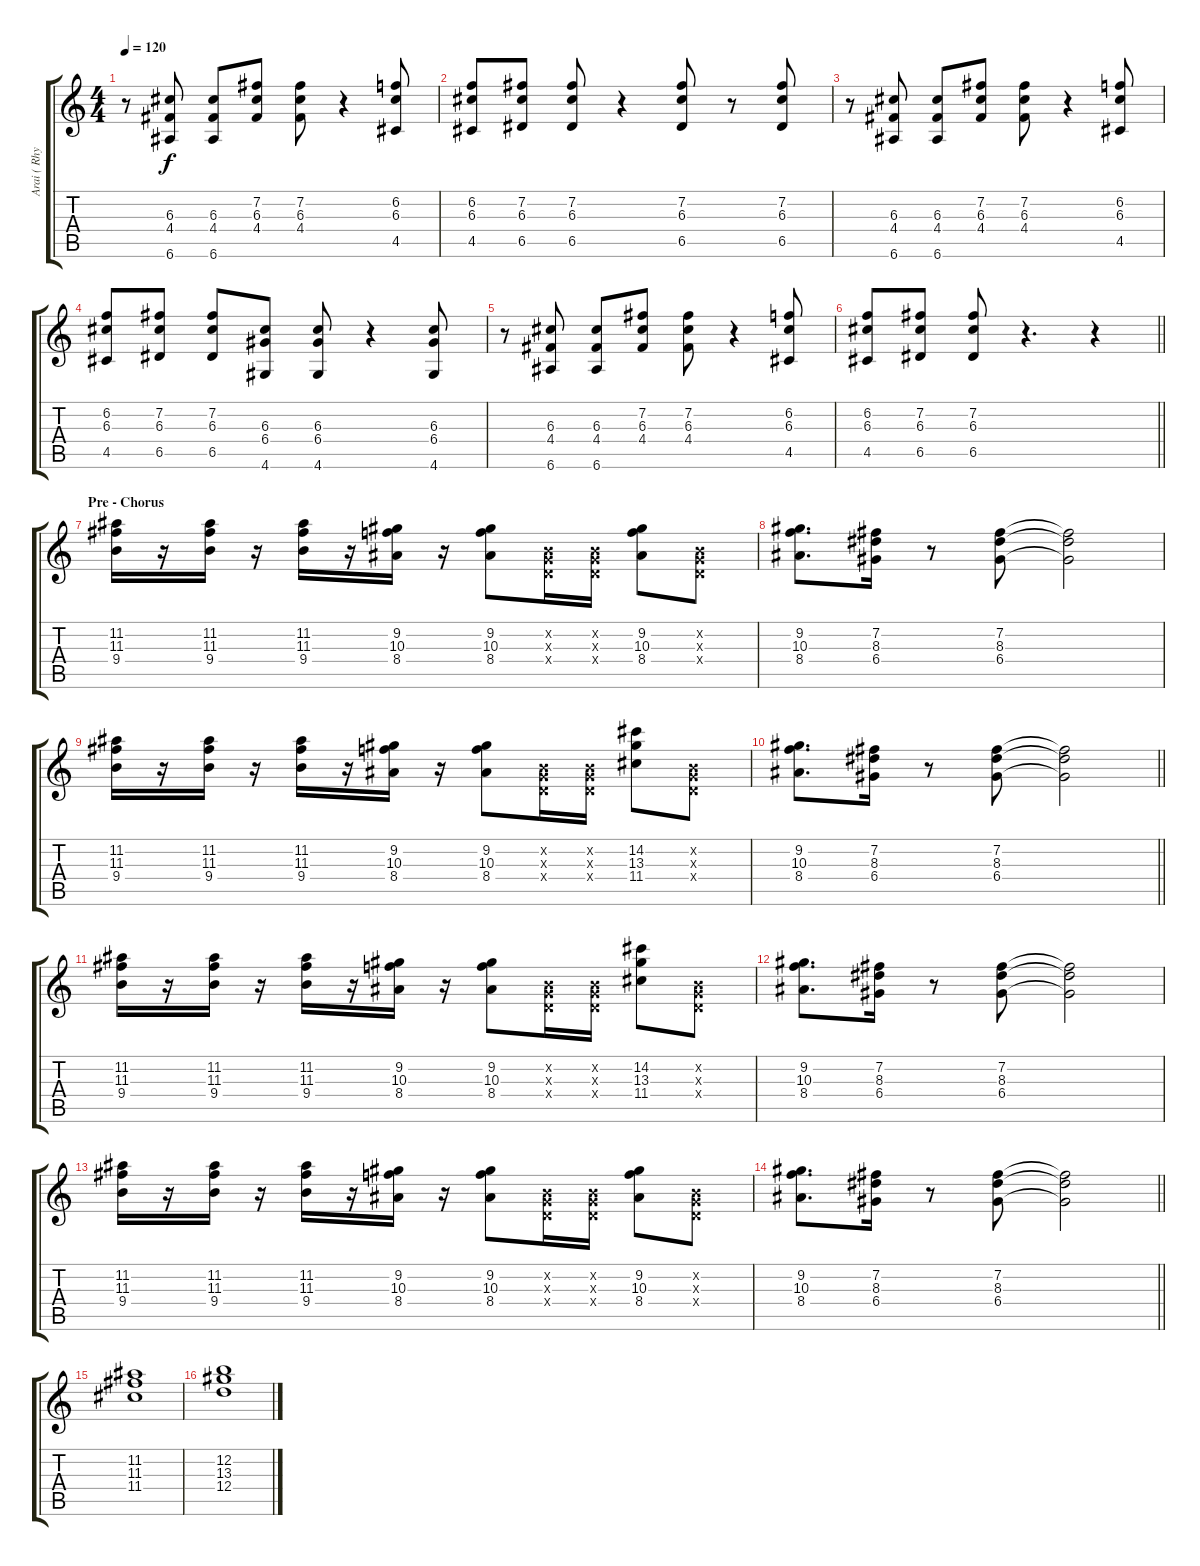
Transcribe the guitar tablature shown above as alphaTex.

\track ("Arai ( Rhythm Guitar )" "Arai ( Rhy") {instrument electricguitarclean}
\staff {score tabs}
\tuning (E4 B3 G3 D3 A2 E2) {hide}
\ts (4 4)
\tempo 120
\clef g2
\ks c
r.8{dy f} (6.3 4.4 6.6).8 (6.3 4.4 6.6).8 (7.2 6.3 4.4).8 (7.2 6.3 4.4).8 r.4 (6.2 6.3 4.5).8 |
(6.2 6.3 4.5).8 (7.2 6.3 6.5).8 (7.2 6.3 6.5).8 r.4 (7.2 6.3 6.5).8 r.8 (7.2 6.3 6.5).8 |
r.8 (6.3 4.4 6.6).8 (6.3 4.4 6.6).8 (7.2 6.3 4.4).8 (7.2 6.3 4.4).8 r.4 (6.2 6.3 4.5).8 |
(6.2 6.3 4.5).8 (7.2 6.3 6.5).8 (7.2 6.3 6.5).8 (6.3 6.4 4.6).8 (6.3 6.4 4.6).8 r.4 (6.3 6.4 4.6).8 |
r.8 (6.3 4.4 6.6).8 (6.3 4.4 6.6).8 (7.2 6.3 4.4).8 (7.2 6.3 4.4).8 r.4 (6.2 6.3 4.5).8 |
\barLineRight lightlight
(6.2 6.3 4.5).8 (7.2 6.3 6.5).8 (7.2 6.3 6.5).8 r.4{d} r.4 |
\section ("" "Pre - Chorus")
(11.2 11.3 9.4).16 r.16 (11.2 11.3 9.4).16 r.16 (11.2 11.3 9.4).16 r.16 (9.2 10.3 8.4).16 r.16 (9.2 10.3 8.4).8 (0.2{x} 0.3{x} 0.4{x}).16 (0.2{x} 0.3{x} 0.4{x}).16 (9.2 10.3 8.4).8 (0.2{x} 0.3{x} 0.4{x}).8 |
(9.2 10.3 8.4).8{d} (7.2 8.3 6.4).16 r.8 (7.2 8.3 6.4).8 (7.2{t} 8.3{t} 6.4{t}).2 |
(11.2 11.3 9.4).16 r.16 (11.2 11.3 9.4).16 r.16 (11.2 11.3 9.4).16 r.16 (9.2 10.3 8.4).16 r.16 (9.2 10.3 8.4).8 (0.2{x} 0.3{x} 0.4{x}).16 (0.2{x} 0.3{x} 0.4{x}).16 (14.2 13.3 11.4).8 (0.2{x} 0.3{x} 0.4{x}).8 |
\barLineRight lightlight
(9.2 10.3 8.4).8{d} (7.2 8.3 6.4).16 r.8 (7.2 8.3 6.4).8 (7.2{t} 8.3{t} 6.4{t}).2 |
(11.2 11.3 9.4).16 r.16 (11.2 11.3 9.4).16 r.16 (11.2 11.3 9.4).16 r.16 (9.2 10.3 8.4).16 r.16 (9.2 10.3 8.4).8 (0.2{x} 0.3{x} 0.4{x}).16 (0.2{x} 0.3{x} 0.4{x}).16 (14.2 13.3 11.4).8 (0.2{x} 0.3{x} 0.4{x}).8 |
(9.2 10.3 8.4).8{d} (7.2 8.3 6.4).16 r.8 (7.2 8.3 6.4).8 (7.2{t} 8.3{t} 6.4{t}).2 |
(11.2 11.3 9.4).16 r.16 (11.2 11.3 9.4).16 r.16 (11.2 11.3 9.4).16 r.16 (9.2 10.3 8.4).16 r.16 (9.2 10.3 8.4).8 (0.2{x} 0.3{x} 0.4{x}).16 (0.2{x} 0.3{x} 0.4{x}).16 (9.2 10.3 8.4).8 (0.2{x} 0.3{x} 0.4{x}).8 |
\barLineRight lightlight
(9.2 10.3 8.4).8{d} (7.2 8.3 6.4).16 r.8 (7.2 8.3 6.4).8 (7.2{t} 8.3{t} 6.4{t}).2 |
(11.2 11.3 11.4).1 |
(12.2 13.3 12.4).1
